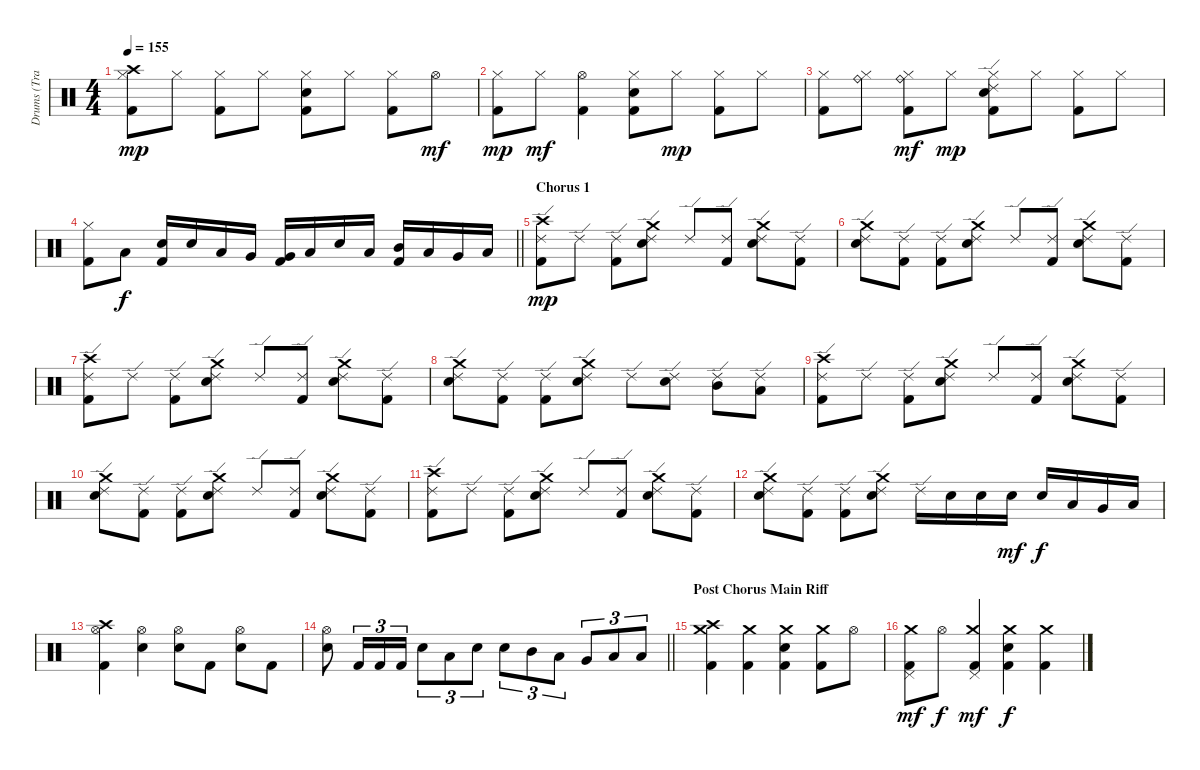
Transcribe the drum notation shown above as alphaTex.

\track ("Drums (Travis)" "Drums (Tra") {instrument percussion}
\staff {score}
\articulation defaults
\ts (4 4)
\tempo 155
\clef neutral
\ks c
("Crash high (hit)" "Hi-Hat (closed)" "Kick (hit) 2").8{dy mp} "Hi-Hat (closed)".8 ("Hi-Hat (closed)" "Kick (hit) 2").8 "Hi-Hat (closed)".8 ("Hi-Hat (closed)" "Kick (hit) 2" "Electric Snare (hit)").8 "Hi-Hat (closed)".8 ("Hi-Hat (closed)" "Kick (hit) 2").8 "Hi-Hat (open)".8{dy mf} |
("Hi-Hat (closed)" "Kick (hit) 2").8{dy mp} "Hi-Hat (closed)".8{dy mf} ("Hi-Hat (open)" "Kick (hit) 2").4 ("Hi-Hat (closed)" "Kick (hit) 2" "Electric Snare (hit)").8 "Hi-Hat (closed)".8{dy mp} ("Hi-Hat (closed)" "Kick (hit) 2").8 "Hi-Hat (closed)".8 |
("Hi-Hat (closed)" "Kick (hit) 2").8 ("Hi-Hat (closed)" "Ride (bell)").8 ("Hi-Hat (closed)" "Kick (hit) 2" "Ride (bell)").8{dy mf} "Hi-Hat (closed)".8{dy mp} ("Ride (edge) 2" "Hi-Hat (closed)" "Kick (hit) 2" "Electric Snare (hit)").8 "Hi-Hat (closed)".8 ("Hi-Hat (closed)" "Kick (hit) 2").8 "Hi-Hat (closed)".8 |
\barLineRight lightlight
("Hi-Hat (closed)" "Kick (hit) 2").8 "Low Tom (hit)".8{dy f} ("Electric Snare (hit)" "Kick (hit) 2").16 "Electric Snare (hit)".16 "Low Tom (hit)".16 "Very Low Tom (hit)".16 ("Very Low Tom (hit)" "Kick (hit) 2").16 "Low Floor Tom (hit)".16 "Electric Snare (hit)".16 "Low Tom (hit)".16 ("Mid Tom (hit)" "Kick (hit) 2").16 "Low Tom (hit)".16 "Very Low Tom (hit)".16 "Low Floor Tom (hit)".16 |
\section ("" "Chorus 1")
("Crash high (hit)" "Ride (edge) 2" "Kick (hit) 2").8{dy mp} "Ride (edge) 2".8 ("Ride (edge) 2" "Kick (hit) 2").8 ("Crash medium (hit)" "Ride (edge) 2" "Electric Snare (hit)").8 "Ride (edge) 2".8 ("Ride (edge) 2" "Kick (hit) 2").8 ("Crash medium (hit)" "Ride (edge) 2" "Electric Snare (hit)").8 ("Ride (edge) 2" "Kick (hit) 2").8 |
("Crash medium (hit)" "Ride (edge) 2" "Electric Snare (hit)").8 ("Ride (edge) 2" "Kick (hit) 2").8 ("Ride (edge) 2" "Kick (hit) 2").8 ("Crash medium (hit)" "Ride (edge) 2" "Electric Snare (hit)").8 "Ride (edge) 2".8 ("Ride (edge) 2" "Kick (hit) 2").8 ("Crash medium (hit)" "Ride (edge) 2" "Electric Snare (hit)").8 ("Ride (edge) 2" "Kick (hit) 2").8 |
("Crash high (hit)" "Ride (edge) 2" "Kick (hit) 2").8 "Ride (edge) 2".8 ("Ride (edge) 2" "Kick (hit) 2").8 ("Crash medium (hit)" "Ride (edge) 2" "Electric Snare (hit)").8 "Ride (edge) 2".8 ("Ride (edge) 2" "Kick (hit) 2").8 ("Crash medium (hit)" "Ride (edge) 2" "Electric Snare (hit)").8 ("Ride (edge) 2" "Kick (hit) 2").8 |
("Crash medium (hit)" "Ride (edge) 2" "Electric Snare (hit)").8 ("Ride (edge) 2" "Kick (hit) 2").8 ("Ride (edge) 2" "Kick (hit) 2").8 ("Crash medium (hit)" "Ride (edge) 2" "Electric Snare (hit)").8 "Ride (edge) 2".8 ("Ride (edge) 2" "Electric Snare (hit)").8 ("Ride (edge) 2" "Mid Tom (hit)").8 ("Ride (edge) 2" "Low Tom (hit)").8 |
("Crash high (hit)" "Ride (edge) 2" "Kick (hit) 2").8 "Ride (edge) 2".8 ("Ride (edge) 2" "Kick (hit) 2").8 ("Crash medium (hit)" "Ride (edge) 2" "Electric Snare (hit)").8 "Ride (edge) 2".8 ("Ride (edge) 2" "Kick (hit) 2").8 ("Crash medium (hit)" "Ride (edge) 2" "Electric Snare (hit)").8 ("Ride (edge) 2" "Kick (hit) 2").8 |
("Crash medium (hit)" "Ride (edge) 2" "Electric Snare (hit)").8 ("Ride (edge) 2" "Kick (hit) 2").8 ("Ride (edge) 2" "Kick (hit) 2").8 ("Crash medium (hit)" "Ride (edge) 2" "Electric Snare (hit)").8 "Ride (edge) 2".8 ("Ride (edge) 2" "Kick (hit) 2").8 ("Crash medium (hit)" "Ride (edge) 2" "Electric Snare (hit)").8 ("Ride (edge) 2" "Kick (hit) 2").8 |
("Crash high (hit)" "Ride (edge) 2" "Kick (hit) 2").8 "Ride (edge) 2".8 ("Ride (edge) 2" "Kick (hit) 2").8 ("Crash medium (hit)" "Ride (edge) 2" "Electric Snare (hit)").8 "Ride (edge) 2".8 ("Ride (edge) 2" "Kick (hit) 2").8 ("Crash medium (hit)" "Ride (edge) 2" "Electric Snare (hit)").8 ("Ride (edge) 2" "Kick (hit) 2").8 |
("Crash medium (hit)" "Ride (edge) 2" "Electric Snare (hit)").8 ("Ride (edge) 2" "Kick (hit) 2").8 ("Ride (edge) 2" "Kick (hit) 2").8 ("Crash medium (hit)" "Ride (edge) 2" "Electric Snare (hit)").8 "Ride (edge) 2".16 "Electric Snare (hit)".16 "Electric Snare (hit)".16 "Electric Snare (hit)".16{dy mf} "Electric Snare (hit)".16{dy f} "Low Tom (hit)".16 "Very Low Tom (hit)".16 "Low Floor Tom (hit)".16 |
("Crash high (hit)" "Hi-Hat (open)" "Kick (hit) 2").4 ("Hi-Hat (open)" "Electric Snare (hit)").4 ("Hi-Hat (open)" "Electric Snare (hit)").8 "Kick (hit) 2".8 ("Hi-Hat (open)" "Electric Snare (hit)").8 "Kick (hit) 2".8 |
\barLineRight lightlight
("Hi-Hat (open)" "Electric Snare (hit)").8 "Kick (hit) 2".16{tu (3 2)} "Kick (hit) 2".16{tu (3 2)} "Kick (hit) 2".16{tu (3 2)} "Electric Snare (hit)".8{tu (3 2)} "Low Tom (hit)".8{tu (3 2)} "Electric Snare (hit)".8{tu (3 2)} "Electric Snare (hit)".8{tu (3 2)} "Mid Tom (hit)".8{tu (3 2)} "Low Tom (hit)".8{tu (3 2)} "Very Low Tom (hit)".8{tu (3 2)} "Low Floor Tom (hit)".8{tu (3 2)} "Low Floor Tom (hit)".8{tu (3 2)} |
\section ("" "Post Chorus Main Riff")
("Crash high (hit)" "Crash medium (hit)" "Kick (hit) 2").4 ("Crash medium (hit)" "Kick (hit) 2").4 ("Crash medium (hit)" "Kick (hit) 2" "Electric Snare (hit)").4 ("Crash medium (hit)" "Kick (hit) 2").8 "Hi-Hat (open)".8 |
("Crash medium (hit)" "Kick (hit) 2" "Pedal Hi-Hat (hit)").8{dy mf} "Hi-Hat (open)".8{dy f} ("Crash medium (hit)" "Kick (hit) 2" "Pedal Hi-Hat (hit)").4{dy mf} ("Crash medium (hit)" "Kick (hit) 2" "Electric Snare (hit)").4{dy f} ("Crash medium (hit)" "Kick (hit) 2").4
